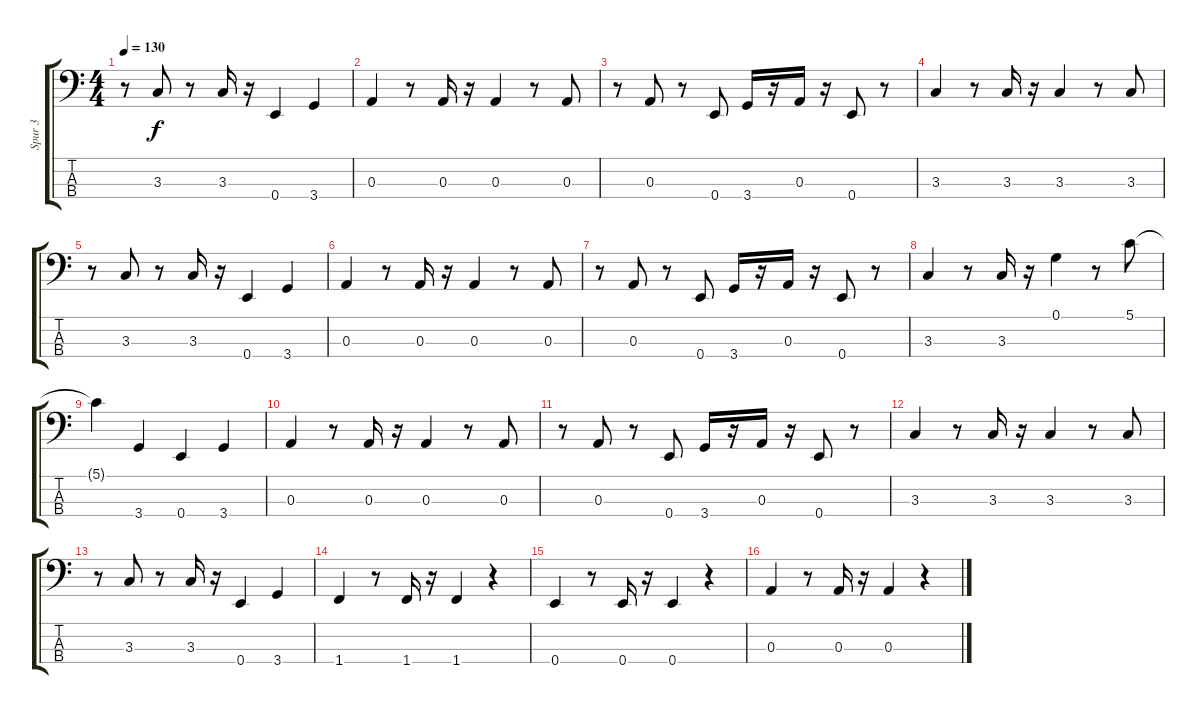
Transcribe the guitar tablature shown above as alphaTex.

\track ("Spur 3" "Spur 3") {instrument fretlessbass}
\staff {score tabs}
\tuning (G2 D2 A1 E1) {hide}
\ts (4 4)
\tempo 130
\clef f4
\ks c
r.8{dy f} 3.3.8 r.8 3.3.16 r.16 0.4.4 3.4.4 |
0.3.4 r.8 0.3.16 r.16 0.3.4 r.8 0.3.8 |
r.8 0.3.8 r.8 0.4.8 3.4.16 r.16 0.3.16 r.16 0.4.8 r.8 |
3.3.4 r.8 3.3.16 r.16 3.3.4 r.8 3.3.8 |
r.8 3.3.8 r.8 3.3.16 r.16 0.4.4 3.4.4 |
0.3.4 r.8 0.3.16 r.16 0.3.4 r.8 0.3.8 |
r.8 0.3.8 r.8 0.4.8 3.4.16 r.16 0.3.16 r.16 0.4.8 r.8 |
3.3.4 r.8 3.3.16 r.16 0.1.4 r.8 5.1.8 |
5.1{t}.4 3.4.4 0.4.4 3.4.4 |
0.3.4 r.8 0.3.16 r.16 0.3.4 r.8 0.3.8 |
r.8 0.3.8 r.8 0.4.8 3.4.16 r.16 0.3.16 r.16 0.4.8 r.8 |
3.3.4 r.8 3.3.16 r.16 3.3.4 r.8 3.3.8 |
r.8 3.3.8 r.8 3.3.16 r.16 0.4.4 3.4.4 |
1.4.4 r.8 1.4.16 r.16 1.4.4 r.4 |
0.4.4 r.8 0.4.16 r.16 0.4.4 r.4 |
0.3.4 r.8 0.3.16 r.16 0.3.4 r.4
